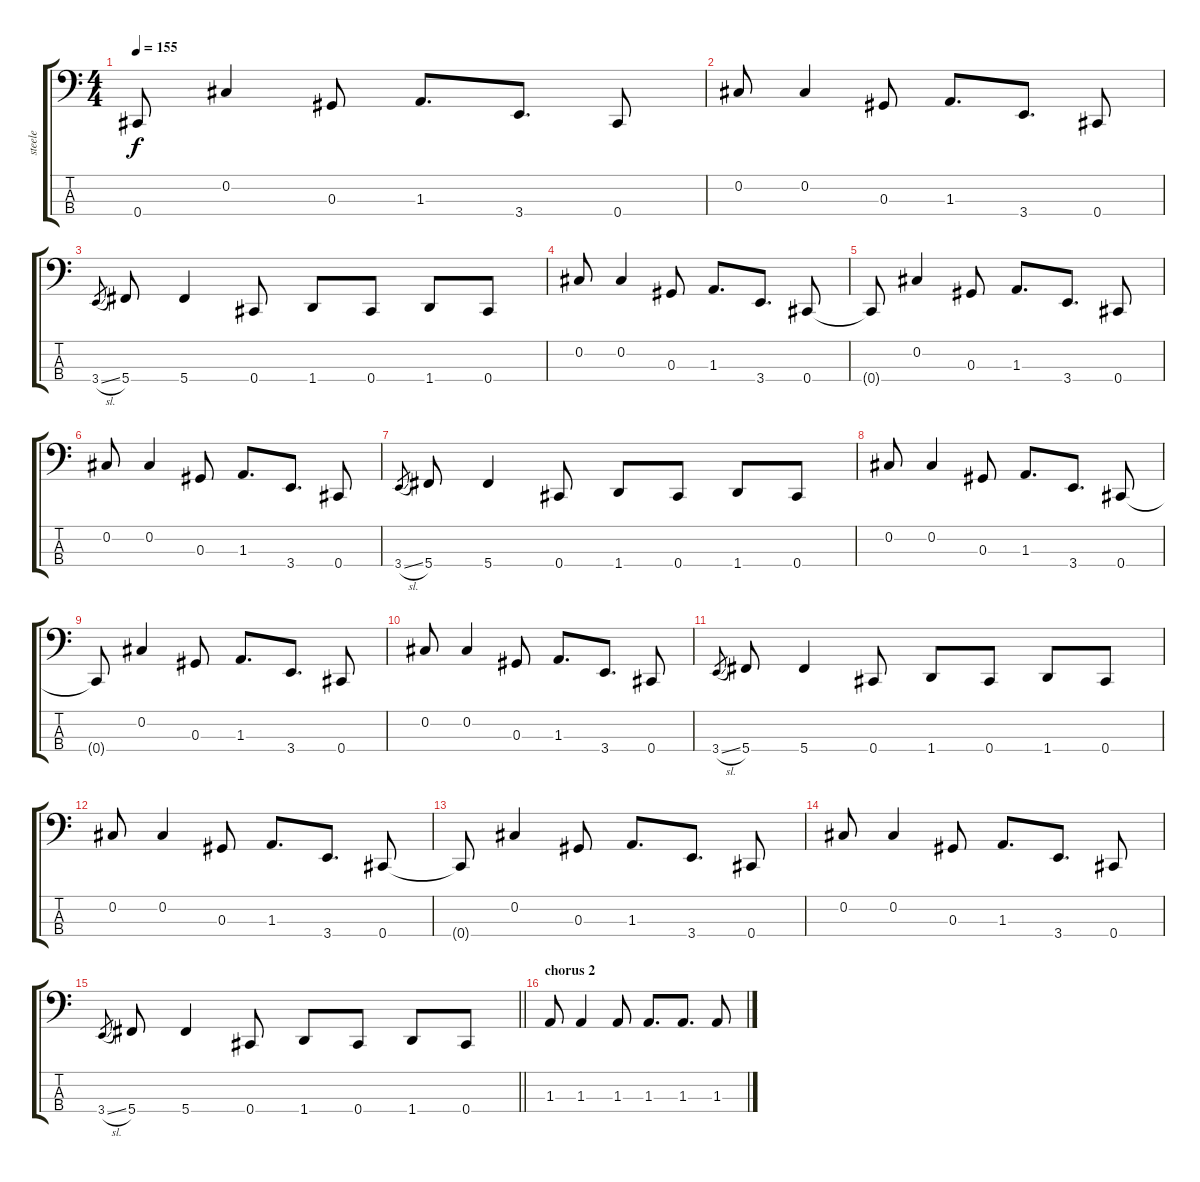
\track ("steele" "steele") {instrument electricbasspick}
\staff {score tabs}
\tuning (Gb2 Db2 Ab1 Db1) {hide}
\ts (4 4)
\tempo 155
\clef f4
\ks c
0.4{t}.8{dy f} 0.2.4 0.3.8 1.3.8{d} 3.4.8{d} 0.4.8 |
0.2.8 0.2.4 0.3.8 1.3.8{d} 3.4.8{d} 0.4.8 |
3.4{sl}.8{gr} 5.4.8 5.4.4 0.4.8 1.4.8 0.4.8 1.4.8 0.4.8 |
0.2.8 0.2.4 0.3.8 1.3.8{d} 3.4.8{d} 0.4.8 |
0.4{t}.8 0.2.4 0.3.8 1.3.8{d} 3.4.8{d} 0.4.8 |
0.2.8 0.2.4 0.3.8 1.3.8{d} 3.4.8{d} 0.4.8 |
3.4{sl}.8{gr} 5.4.8 5.4.4 0.4.8 1.4.8 0.4.8 1.4.8 0.4.8 |
0.2.8 0.2.4 0.3.8 1.3.8{d} 3.4.8{d} 0.4.8 |
0.4{t}.8 0.2.4 0.3.8 1.3.8{d} 3.4.8{d} 0.4.8 |
0.2.8 0.2.4 0.3.8 1.3.8{d} 3.4.8{d} 0.4.8 |
3.4{sl}.8{gr} 5.4.8 5.4.4 0.4.8 1.4.8 0.4.8 1.4.8 0.4.8 |
0.2.8 0.2.4 0.3.8 1.3.8{d} 3.4.8{d} 0.4.8 |
0.4{t}.8 0.2.4 0.3.8 1.3.8{d} 3.4.8{d} 0.4.8 |
0.2.8 0.2.4 0.3.8 1.3.8{d} 3.4.8{d} 0.4.8 |
\barLineRight lightlight
3.4{sl}.8{gr} 5.4.8 5.4.4 0.4.8 1.4.8 0.4.8 1.4.8 0.4.8 |
\section ("" "chorus 2")
1.3.8 1.3.4 1.3.8 1.3.8{d} 1.3.8{d} 1.3.8
